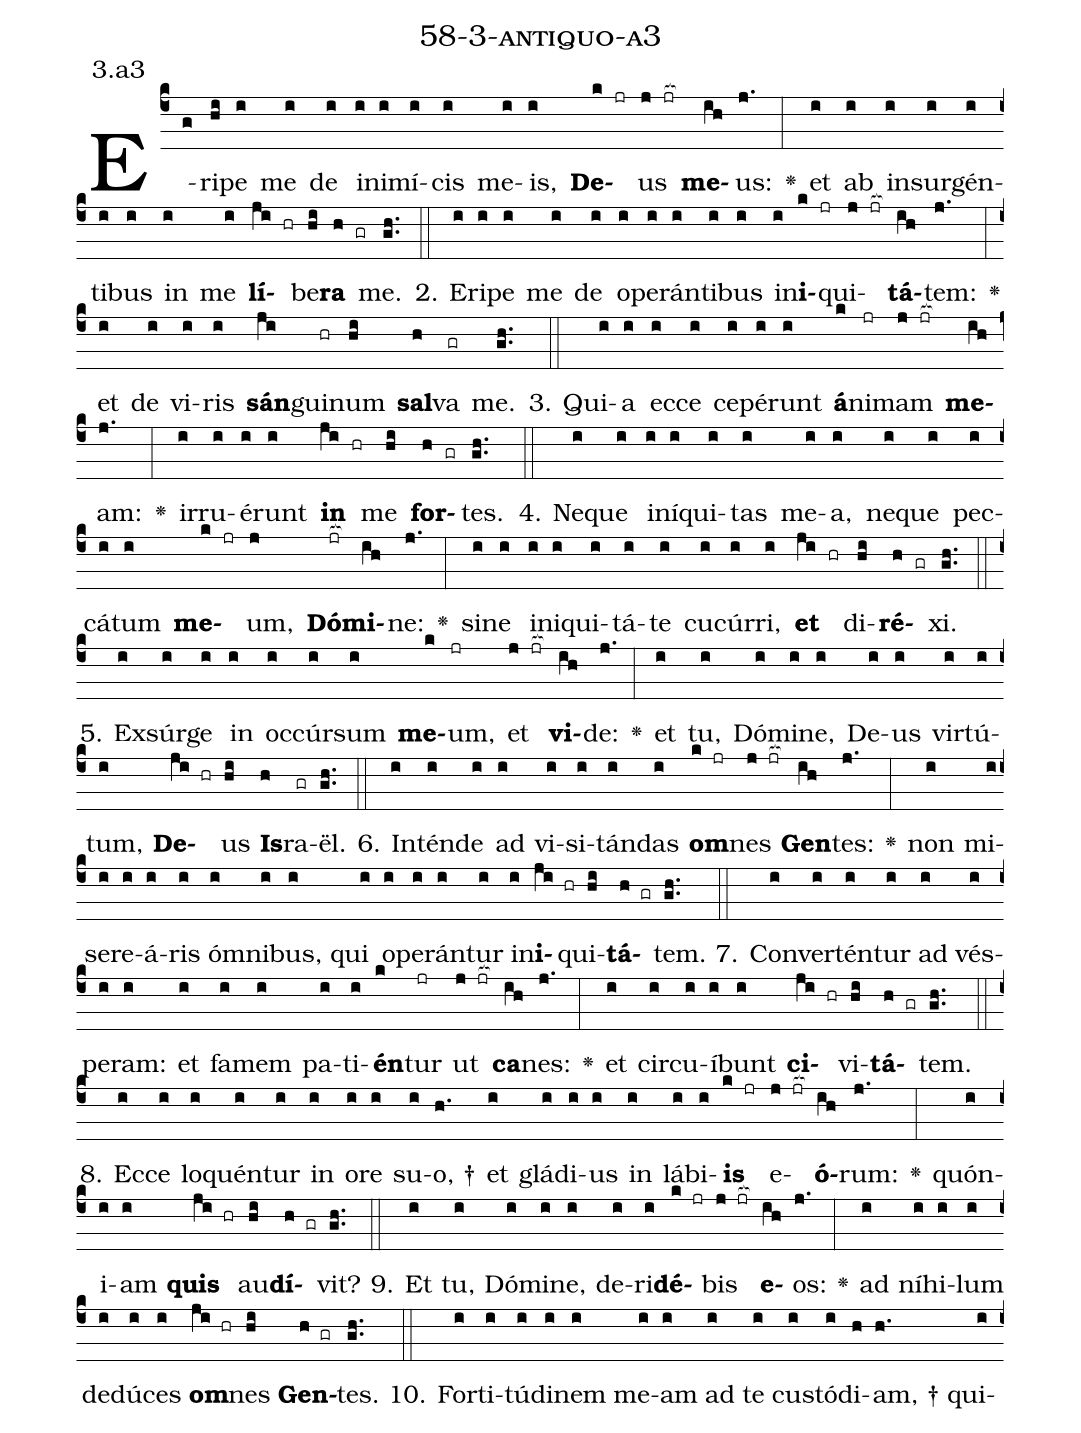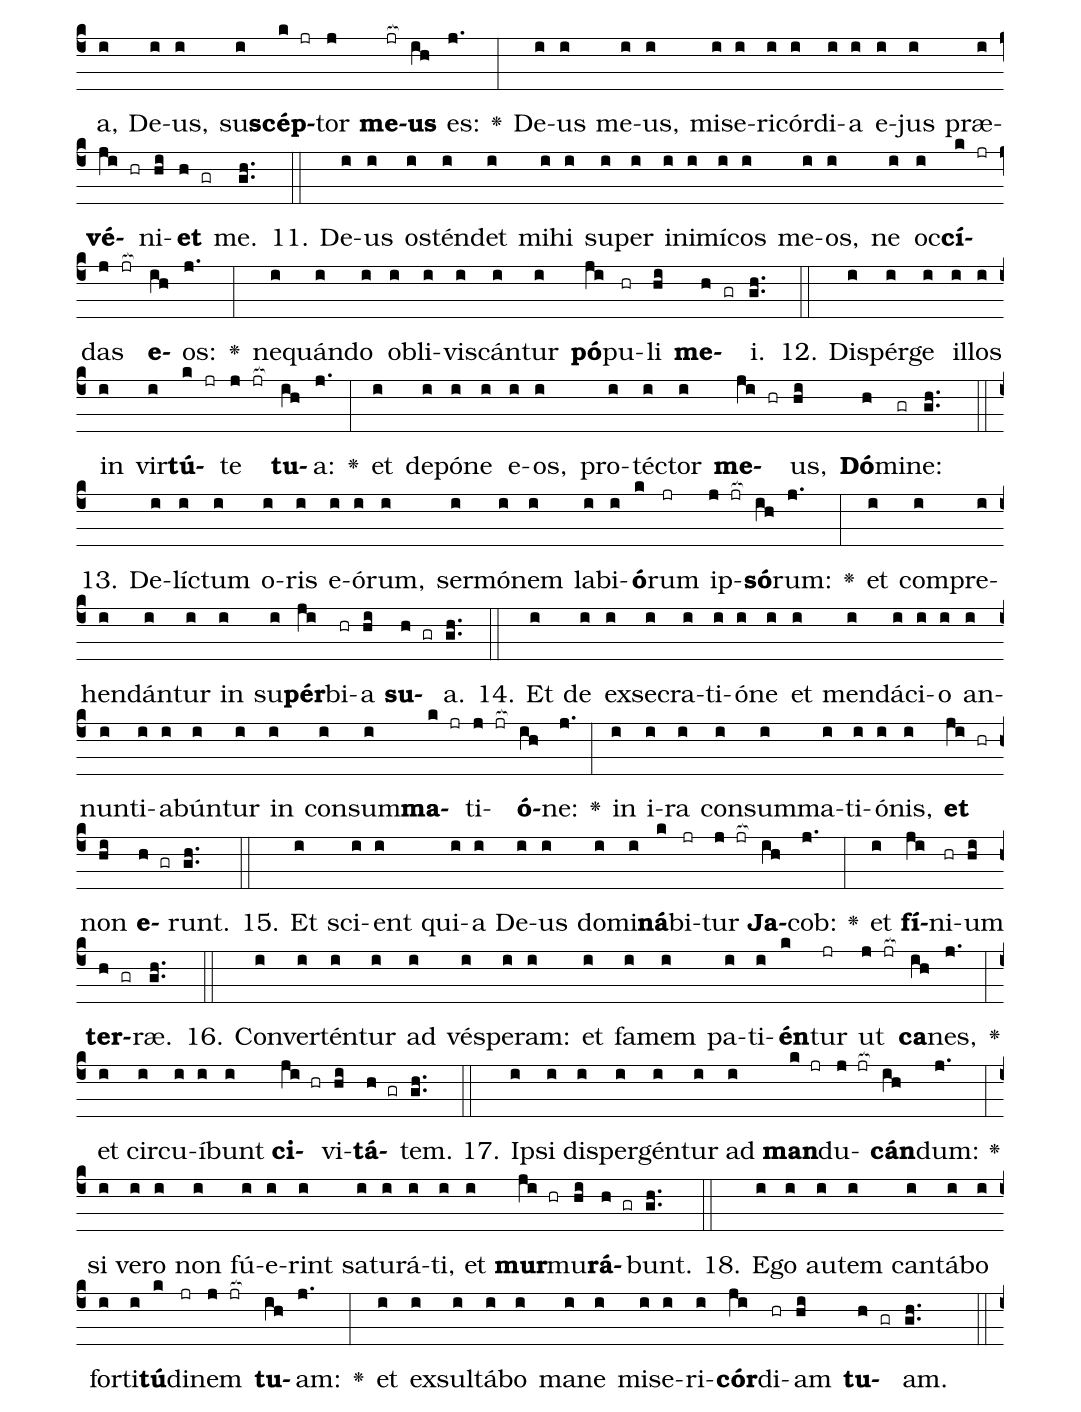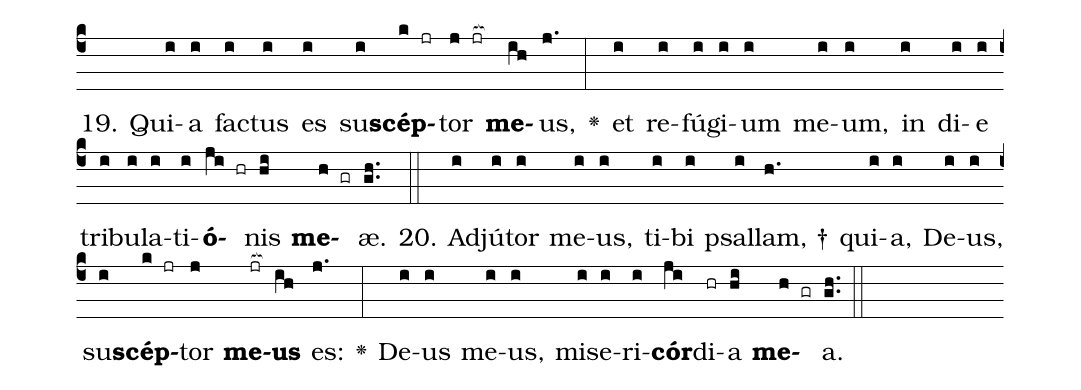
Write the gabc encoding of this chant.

name: 58-3-antiquo-a3;
annotation: 3.a3;
%%
(c4)E(g)ri(hi)pe(i) me(i) de(i) in(i)i(i)mí(i)cis(i) me(i)is,(i) <b>De</b>(k jr)us(j jr[ocb:1{]) <b>me</b>(ih[ocb:0}])us:(j.) <v>\greheightstar</v>(:) et(i) ab(i) in(i)sur(i)gén(i)ti(i)bus(i) in(i) me(i) <b>lí</b>(ji hr)be(hi)<b>ra</b>(h gr) me.(gh..) (::)
2. E(i)ri(i)pe(i) me(i) de(i) o(i)pe(i)rán(i)ti(i)bus(i) in(i)<b>i</b>(k jr)qui(j jr[ocb:1{])<b>tá</b>(ih[ocb:0}])tem:(j.) <v>\greheightstar</v>(:) et(i) de(i) vi(i)ris(i) <b>sán</b>(ji)gui(hr)num(hi) <b>sal</b>(h)va(gr) me.(gh..) (::)
3. Qui(i)a(i) ec(i)ce(i) ce(i)pé(i)runt(i) <b>á</b>(k)ni(jr)mam(j jr[ocb:1{]) <b>me</b>(ih[ocb:0}])am:(j.) <v>\greheightstar</v>(:) ir(i)ru(i)é(i)runt(i) <b>in</b>(ji hr) me(hi) <b>for</b>(h gr)tes.(gh..) (::)
4. Ne(i)que(i) in(i)í(i)qui(i)tas(i) me(i)a,(i) ne(i)que(i) pec(i)cá(i)tum(i) <b>me</b>(k jr)um,(j) <b>Dó</b>(jr[ocb:1{])<b>mi</b>(ih[ocb:0}])ne:(j.) <v>\greheightstar</v>(:) si(i)ne(i) in(i)i(i)qui(i)tá(i)te(i) cu(i)cúr(i)ri,(i) <b>et</b>(ji hr) di(hi)<b>ré</b>(h gr)xi.(gh..) (::)
5. Ex(i)súr(i)ge(i) in(i) oc(i)cúr(i)sum(i) <b>me</b>(k)um,(jr) et(j jr[ocb:1{]) <b>vi</b>(ih[ocb:0}])de:(j.) <v>\greheightstar</v>(:) et(i) tu,(i) Dó(i)mi(i)ne,(i) De(i)us(i) vir(i)tú(i)tum,(i) <b>De</b>(ji hr)us(hi) <b>Is</b>(h)ra(gr)ël.(gh..) (::)
6. In(i)tén(i)de(i) ad(i) vi(i)si(i)tán(i)das(i) <b>om</b>(k jr)nes(j jr[ocb:1{]) <b>Gen</b>(ih[ocb:0}])tes:(j.) <v>\greheightstar</v>(:) non(i) mi(i)se(i)re(i)á(i)ris(i) óm(i)ni(i)bus,(i) qui(i) o(i)pe(i)rán(i)tur(i) in(i)<b>i</b>(ji hr)qui(hi)<b>tá</b>(h gr)tem.(gh..) (::)
7. Con(i)ver(i)tén(i)tur(i) ad(i) vés(i)pe(i)ram:(i) et(i) fa(i)mem(i) pa(i)ti(i)<b>én</b>(k)tur(jr) ut(j jr[ocb:1{]) <b>ca</b>(ih[ocb:0}])nes:(j.) <v>\greheightstar</v>(:) et(i) cir(i)cu(i)í(i)bunt(i) <b>ci</b>(ji hr)vi(hi)<b>tá</b>(h gr)tem.(gh..) (::)
8. Ec(i)ce(i) lo(i)quén(i)tur(i) in(i) o(i)re(i) su(i)o, †(h.) et(i) glá(i)di(i)us(i) in(i) lá(i)bi(i)<b>is</b>(k jr) e(j jr[ocb:1{])<b>ó</b>(ih[ocb:0}])rum:(j.) <v>\greheightstar</v>(:) quón(i)i(i)am(i) <b>quis</b>(ji hr) au(hi)<b>dí</b>(h gr)vit?(gh..) (::)
9. Et(i) tu,(i) Dó(i)mi(i)ne,(i) de(i)ri(i)<b>dé</b>(k jr)bis(j jr[ocb:1{]) <b>e</b>(ih[ocb:0}])os:(j.) <v>\greheightstar</v>(:) ad(i) ní(i)hi(i)lum(i) de(i)dú(i)ces(i) <b>om</b>(ji hr)nes(hi) <b>Gen</b>(h gr)tes.(gh..) (::)
10. For(i)ti(i)tú(i)di(i)nem(i) me(i)am(i) ad(i) te(i) cus(i)tó(i)di(h)am, †(h.) qui(i)a,(i) De(i)us,(i) su(i)<b>scép</b>(k jr)tor(j) <b>me</b>(jr[ocb:1{])<b>us</b>(ih[ocb:0}]) es:(j.) <v>\greheightstar</v>(:) De(i)us(i) me(i)us,(i) mi(i)se(i)ri(i)cór(i)di(i)a(i) e(i)jus(i) præ(i)<b>vé</b>(ji hr)ni(hi)<b>et</b>(h gr) me.(gh..) (::)
11. De(i)us(i) os(i)tén(i)det(i) mi(i)hi(i) su(i)per(i) in(i)i(i)mí(i)cos(i) me(i)os,(i) ne(i) oc(i)<b>cí</b>(k jr)das(j jr[ocb:1{]) <b>e</b>(ih[ocb:0}])os:(j.) <v>\greheightstar</v>(:) ne(i)quán(i)do(i) ob(i)li(i)vis(i)cán(i)tur(i) <b>pó</b>(ji)pu(hr)li(hi) <b>me</b>(h gr)i.(gh..) (::)
12. Di(i)spér(i)ge(i) il(i)los(i) in(i) vir(i)<b>tú</b>(k jr)te(j jr[ocb:1{]) <b>tu</b>(ih[ocb:0}])a:(j.) <v>\greheightstar</v>(:) et(i) de(i)pó(i)ne(i) e(i)os,(i) pro(i)téc(i)tor(i) <b>me</b>(ji hr)us,(hi) <b>Dó</b>(h)mi(gr)ne:(gh..) (::)
13. De(i)líc(i)tum(i) o(i)ris(i) e(i)ó(i)rum,(i) ser(i)mó(i)nem(i) la(i)bi(i)<b>ó</b>(k)rum(jr) ip(j jr[ocb:1{])<b>só</b>(ih[ocb:0}])rum:(j.) <v>\greheightstar</v>(:) et(i) com(i)pre(i)hen(i)dán(i)tur(i) in(i) su(i)<b>pér</b>(ji)bi(hr)a(hi) <b>su</b>(h gr)a.(gh..) (::)
14. Et(i) de(i) ex(i)se(i)cra(i)ti(i)ó(i)ne(i) et(i) men(i)dá(i)ci(i)o(i) an(i)nun(i)ti(i)a(i)bún(i)tur(i) in(i) con(i)sum(i)<b>ma</b>(k jr)ti(j jr[ocb:1{])<b>ó</b>(ih[ocb:0}])ne:(j.) <v>\greheightstar</v>(:) in(i) i(i)ra(i) con(i)sum(i)ma(i)ti(i)ó(i)nis,(i) <b>et</b>(ji hr) non(hi) <b>e</b>(h gr)runt.(gh..) (::)
15. Et(i) sci(i)ent(i) qui(i)a(i) De(i)us(i) do(i)mi(i)<b>ná</b>(k)bi(jr)tur(j jr[ocb:1{]) <b>Ja</b>(ih[ocb:0}])cob:(j.) <v>\greheightstar</v>(:) et(i) <b>fí</b>(ji)ni(hr)um(hi) <b>ter</b>(h gr)ræ.(gh..) (::)
16. Con(i)ver(i)tén(i)tur(i) ad(i) vés(i)pe(i)ram:(i) et(i) fa(i)mem(i) pa(i)ti(i)<b>én</b>(k)tur(jr) ut(j jr[ocb:1{]) <b>ca</b>(ih[ocb:0}])nes,(j.) <v>\greheightstar</v>(:) et(i) cir(i)cu(i)í(i)bunt(i) <b>ci</b>(ji hr)vi(hi)<b>tá</b>(h gr)tem.(gh..) (::)
17. Ip(i)si(i) di(i)sper(i)gén(i)tur(i) ad(i) <b>man</b>(k jr)du(j jr[ocb:1{])<b>cán</b>(ih[ocb:0}])dum:(j.) <v>\greheightstar</v>(:) si(i) ve(i)ro(i) non(i) fú(i)e(i)rint(i) sa(i)tu(i)rá(i)ti,(i) et(i) <b>mur</b>(ji hr)mu(hi)<b>rá</b>(h gr)bunt.(gh..) (::)
18. E(i)go(i) au(i)tem(i) can(i)tá(i)bo(i) for(i)ti(i)<b>tú</b>(k)di(jr)nem(j jr[ocb:1{]) <b>tu</b>(ih[ocb:0}])am:(j.) <v>\greheightstar</v>(:) et(i) ex(i)sul(i)tá(i)bo(i) ma(i)ne(i) mi(i)se(i)ri(i)<b>cór</b>(ji)di(hr)am(hi) <b>tu</b>(h gr)am.(gh..) (::)
19. Qui(i)a(i) fac(i)tus(i) es(i) su(i)<b>scép</b>(k jr)tor(j jr[ocb:1{]) <b>me</b>(ih[ocb:0}])us,(j.) <v>\greheightstar</v>(:) et(i) re(i)fú(i)gi(i)um(i) me(i)um,(i) in(i) di(i)e(i) tri(i)bu(i)la(i)ti(i)<b>ó</b>(ji hr)nis(hi) <b>me</b>(h gr)æ.(gh..) (::)
20. Ad(i)jú(i)tor(i) me(i)us,(i) ti(i)bi(i) psal(i)lam, †(h.) qui(i)a,(i) De(i)us,(i) su(i)<b>scép</b>(k jr)tor(j) <b>me</b>(jr[ocb:1{])<b>us</b>(ih[ocb:0}]) es:(j.) <v>\greheightstar</v>(:) De(i)us(i) me(i)us,(i) mi(i)se(i)ri(i)<b>cór</b>(ji)di(hr)a(hi) <b>me</b>(h gr)a.(gh..) (::)
